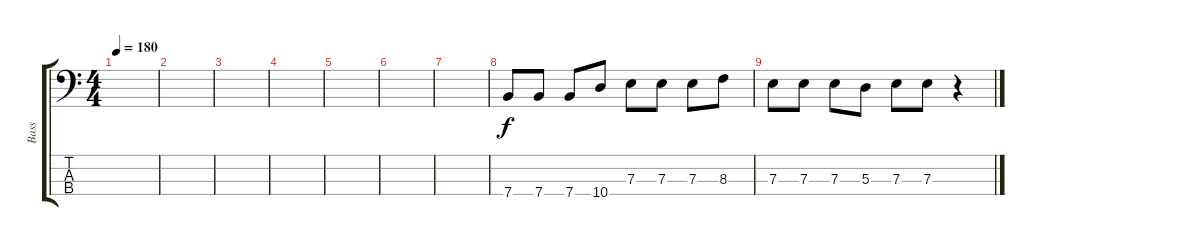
\track ("Bass" "Bass") {instrument electricbasspick}
\staff {score tabs}
\tuning (G2 D2 A1 E1) {hide}
\ts (4 4)
\tempo 180
\clef f4
\ks c
|
|
|
|
|
|
|
7.4.8 7.4.8 7.4.8 10.4.8 7.3.8 7.3.8 7.3.8 8.3.8 |
7.3.8 7.3.8 7.3.8 5.3.8 7.3.8 7.3.8 r.4
